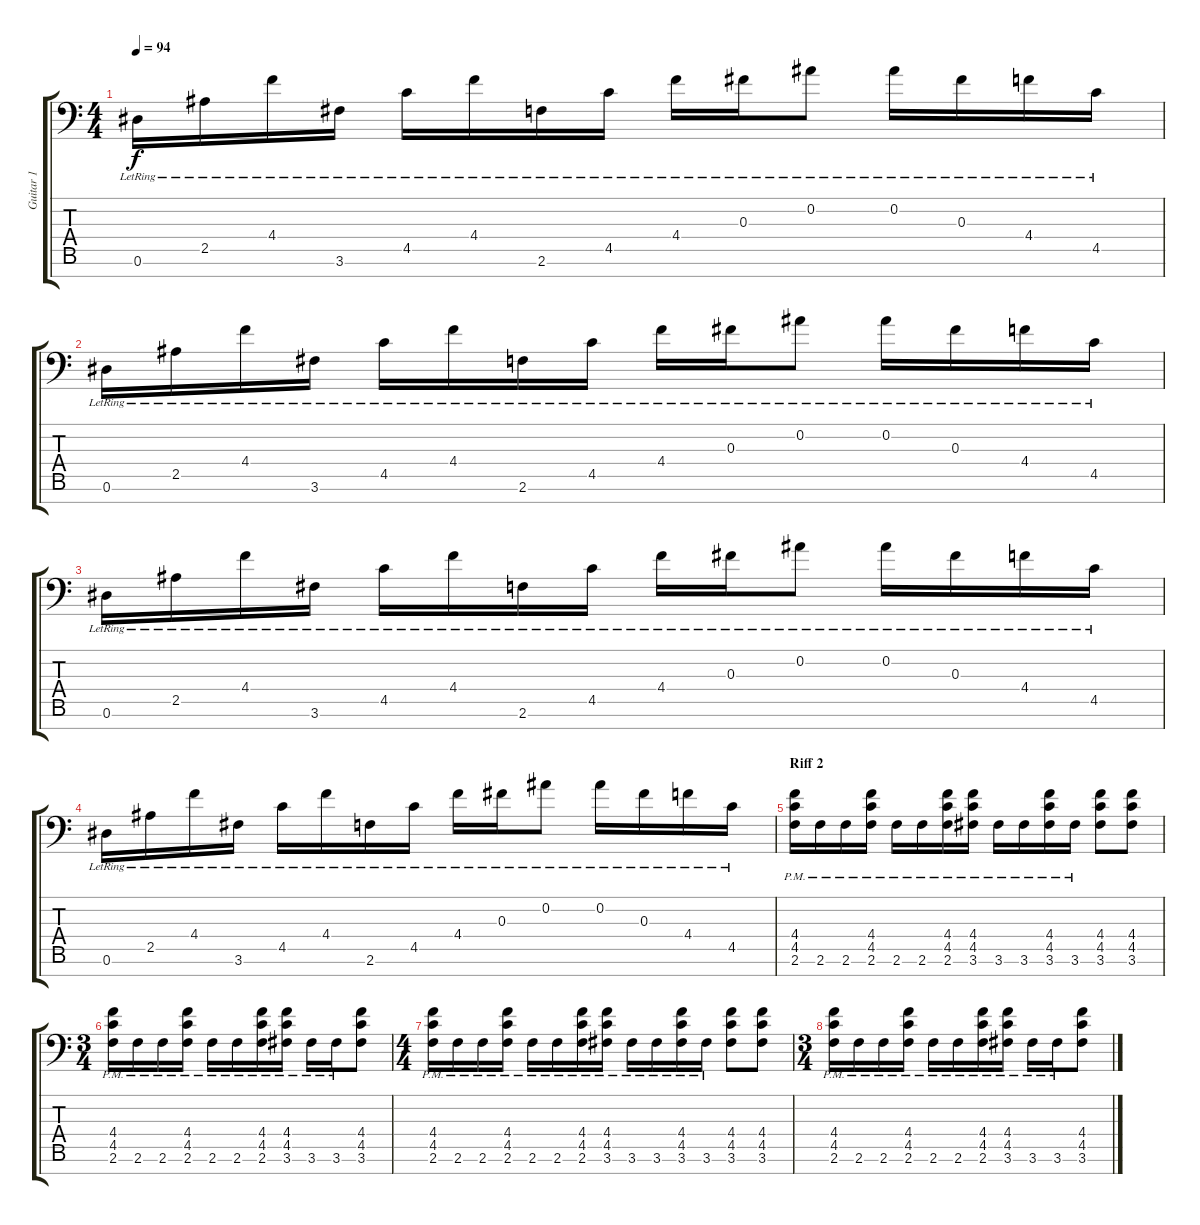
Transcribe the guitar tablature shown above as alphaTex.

\track ("Guitar 1" "Guitar 1") {instrument electricguitarclean}
\staff {score tabs}
\tuning (Eb4 Bb3 Gb3 Db3 Ab2 Eb2 Bb1) {hide}
\ts (4 4)
\tempo 94
\clef f4
\ks c
0.6{lr}.16{dy f} 2.5{lr}.16 4.4{lr}.16 3.6{lr}.16 4.5{lr}.16 4.4{lr}.16 2.6{lr}.16 4.5{lr}.16 4.4{lr}.16 0.3{lr}.16 0.2{lr}.8 0.2{lr}.16 0.3{lr}.16 4.4{lr}.16 4.5{lr}.16 |
0.6{lr}.16 2.5{lr}.16 4.4{lr}.16 3.6{lr}.16 4.5{lr}.16 4.4{lr}.16 2.6{lr}.16 4.5{lr}.16 4.4{lr}.16 0.3{lr}.16 0.2{lr}.8 0.2{lr}.16 0.3{lr}.16 4.4{lr}.16 4.5{lr}.16 |
0.6{lr}.16 2.5{lr}.16 4.4{lr}.16 3.6{lr}.16 4.5{lr}.16 4.4{lr}.16 2.6{lr}.16 4.5{lr}.16 4.4{lr}.16 0.3{lr}.16 0.2{lr}.8 0.2{lr}.16 0.3{lr}.16 4.4{lr}.16 4.5{lr}.16 |
0.6{lr}.16 2.5{lr}.16 4.4{lr}.16 3.6{lr}.16 4.5{lr}.16 4.4{lr}.16 2.6{lr}.16 4.5{lr}.16 4.4{lr}.16 0.3{lr}.16 0.2{lr}.8 0.2{lr}.16 0.3{lr}.16 4.4{lr}.16 4.5{lr}.16 |
\section ("" "Riff 2")
(4.4{pm} 4.5{pm} 2.6{pm}).16{volume 16 balance 0 instrument distortionguitar} 2.6{pm}.16 2.6{pm}.16 (4.4{pm} 4.5{pm} 2.6{pm}).16 2.6{pm}.16 2.6{pm}.16 (4.4{pm} 4.5{pm} 2.6{pm}).16 (4.4{pm} 4.5{pm} 3.6{pm}).16 3.6{pm}.16 3.6{pm}.16 (4.4{pm} 4.5{pm} 3.6{pm}).16 3.6{pm}.16 (4.4 4.5 3.6).8 (4.4 4.5 3.6).8 |
\ts (3 4)
(4.4{pm} 4.5{pm} 2.6{pm}).16 2.6{pm}.16 2.6{pm}.16 (4.4{pm} 4.5{pm} 2.6{pm}).16 2.6{pm}.16 2.6{pm}.16 (4.4{pm} 4.5{pm} 2.6{pm}).16 (4.4{pm} 4.5{pm} 3.6{pm}).16 3.6{pm}.16 3.6{pm}.16 (4.4 4.5 3.6).8 |
\ts (4 4)
(4.4{pm} 4.5{pm} 2.6{pm}).16 2.6{pm}.16 2.6{pm}.16 (4.4{pm} 4.5{pm} 2.6{pm}).16 2.6{pm}.16 2.6{pm}.16 (4.4{pm} 4.5{pm} 2.6{pm}).16 (4.4{pm} 4.5{pm} 3.6{pm}).16 3.6{pm}.16 3.6{pm}.16 (4.4{pm} 4.5{pm} 3.6{pm}).16 3.6{pm}.16 (4.4 4.5 3.6).8 (4.4 4.5 3.6).8 |
\ts (3 4)
(4.4{pm} 4.5{pm} 2.6{pm}).16 2.6{pm}.16 2.6{pm}.16 (4.4{pm} 4.5{pm} 2.6{pm}).16 2.6{pm}.16 2.6{pm}.16 (4.4{pm} 4.5{pm} 2.6{pm}).16 (4.4{pm} 4.5{pm} 3.6{pm}).16 3.6{pm}.16 3.6{pm}.16 (4.4 4.5 3.6).8
